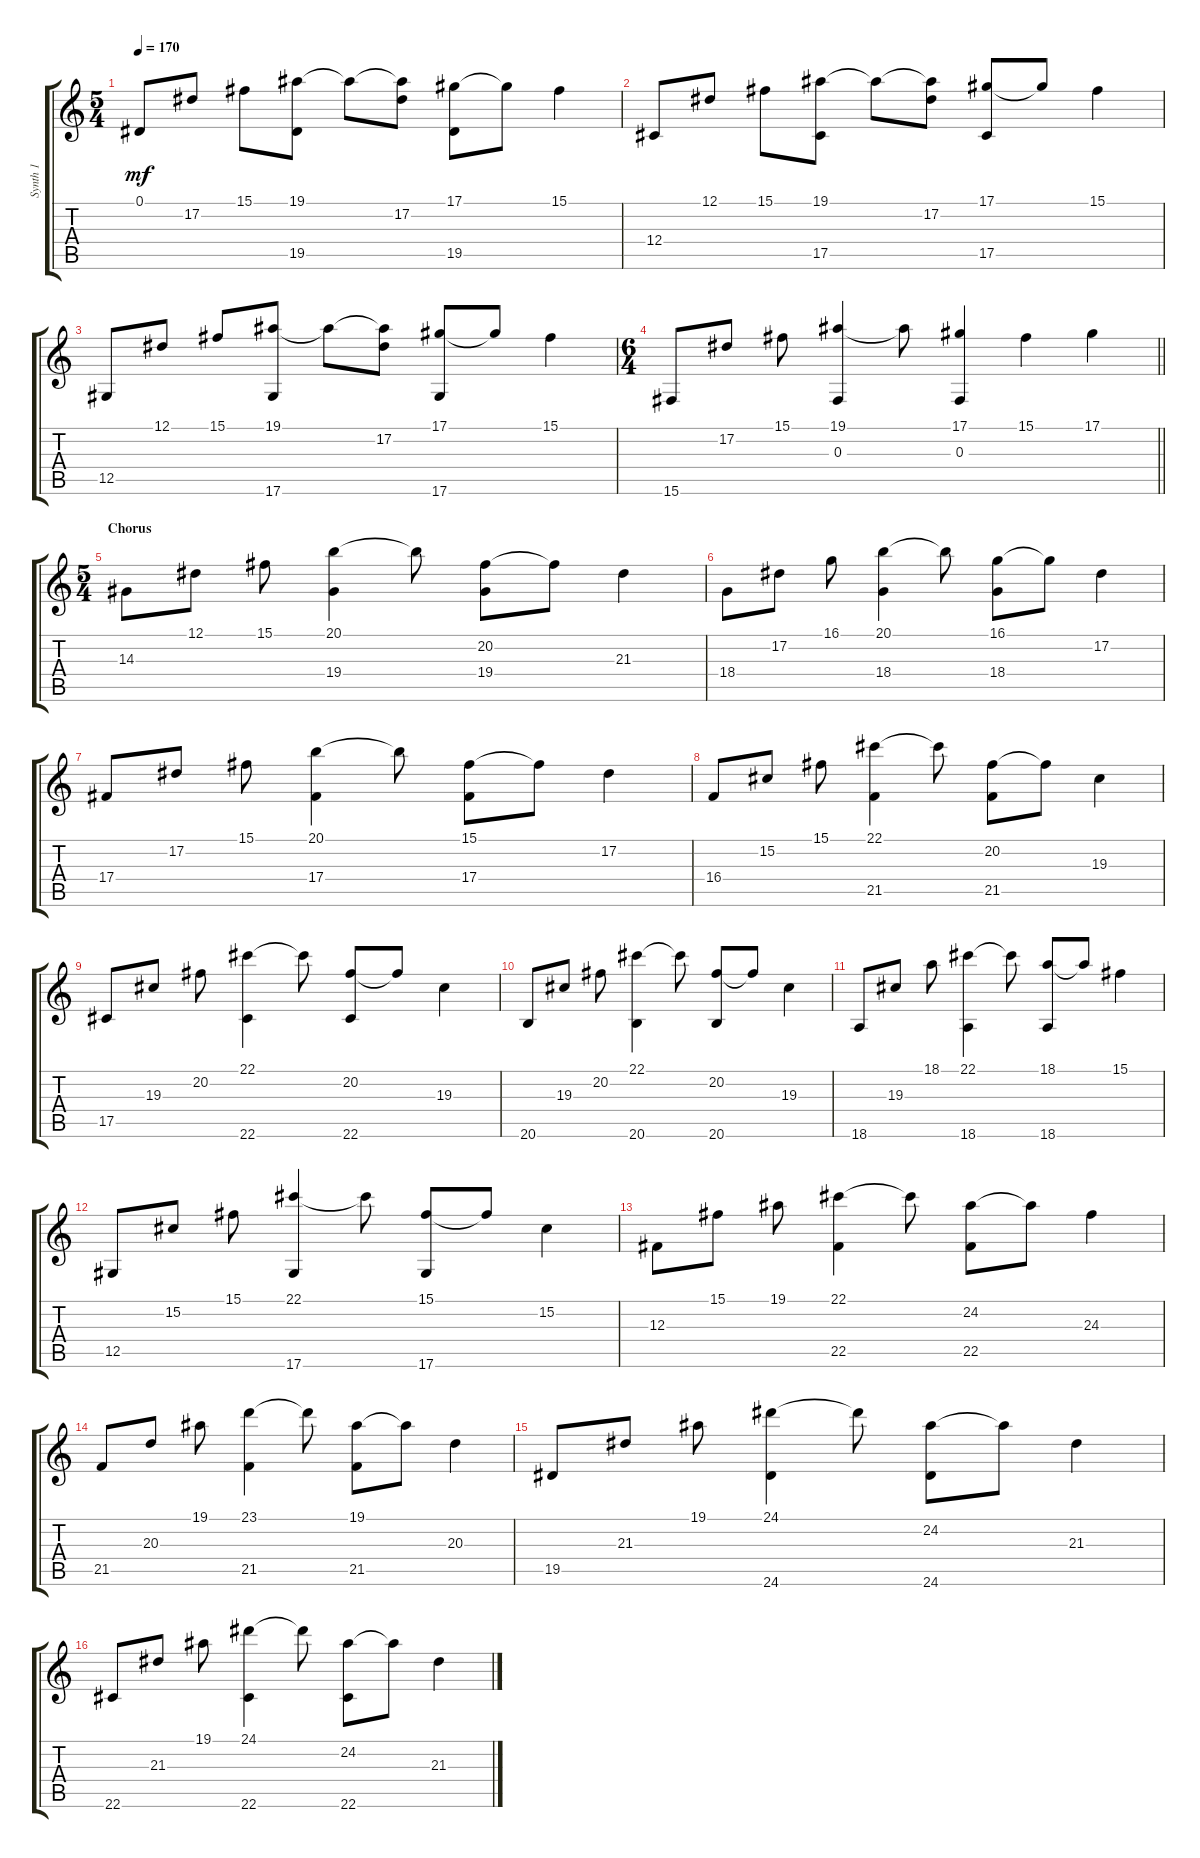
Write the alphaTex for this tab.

\track ("Synth 1" "Synth 1") {instrument vibraphone}
\staff {score tabs}
\tuning (Eb4 Bb3 Gb3 Db3 Ab2 Eb2) {hide}
\ts (5 4)
\tempo 170
\clef g2
\ks c
0.1.8{dy mf} 17.2.8 15.1.8 (19.1 19.5).8 19.1{t}.8 (19.1{t} 17.2).8 (17.1 19.5).8 17.1{t}.8 15.1.4 |
12.4.8 12.1.8 15.1.8 (19.1 17.5).8 19.1{t}.8 (19.1{t} 17.2).8 (17.1 17.5).8 17.1{t}.8 15.1.4 |
12.5.8 12.1.8 15.1.8 (19.1 17.6).8 19.1{t}.8 (19.1{t} 17.2).8 (17.1 17.6).8 17.1{t}.8 15.1.4 |
\ts (6 4)
\barLineRight lightlight
15.6.8 17.2.8 15.1.8 (19.1 0.3).4 19.1{t}.8 (17.1 0.3).4 15.1.4 17.1.4 |
\ts (5 4)
\section ("" "Chorus")
14.3.8 12.1.8 15.1.8 (20.1 19.4).4 20.1{t}.8 (20.2 19.4).8 20.2{t}.8 21.3.4 |
18.4.8 17.2.8 16.1.8 (20.1 18.4).4 20.1{t}.8 (16.1 18.4).8 16.1{t}.8 17.2.4 |
17.4.8 17.2.8 15.1.8 (20.1 17.4).4 20.1{t}.8 (15.1 17.4).8 15.1{t}.8 17.2.4 |
16.4.8 15.2.8 15.1.8 (22.1 21.5).4 22.1{t}.8 (20.2 21.5).8 20.2{t}.8 19.3.4 |
17.5.8 19.3.8 20.2.8 (22.1 22.6).4 22.1{t}.8 (20.2 22.6).8 20.2{t}.8 19.3.4 |
20.6.8 19.3.8 20.2.8 (22.1 20.6).4 22.1{t}.8 (20.2 20.6).8 20.2{t}.8 19.3.4 |
18.6.8 19.3.8 18.1.8 (22.1 18.6).4 22.1{t}.8 (18.1 18.6).8 18.1{t}.8 15.1.4 |
12.5.8 15.2.8 15.1.8 (22.1 17.6).4 22.1{t}.8 (15.1 17.6).8 15.1{t}.8 15.2.4 |
12.3.8 15.1.8 19.1.8 (22.1 22.5).4 22.1{t}.8 (24.2 22.5).8 24.2{t}.8 24.3.4 |
21.5.8 20.3.8 19.1.8 (23.1 21.5).4 23.1{t}.8 (19.1 21.5).8 19.1{t}.8 20.3.4 |
19.5.8 21.3.8 19.1.8 (24.1 24.6).4 24.1{t}.8 (24.2 24.6).8 24.2{t}.8 21.3.4 |
22.6.8 21.3.8 19.1.8 (24.1 22.6).4 24.1{t}.8 (24.2 22.6).8 24.2{t}.8 21.3.4
